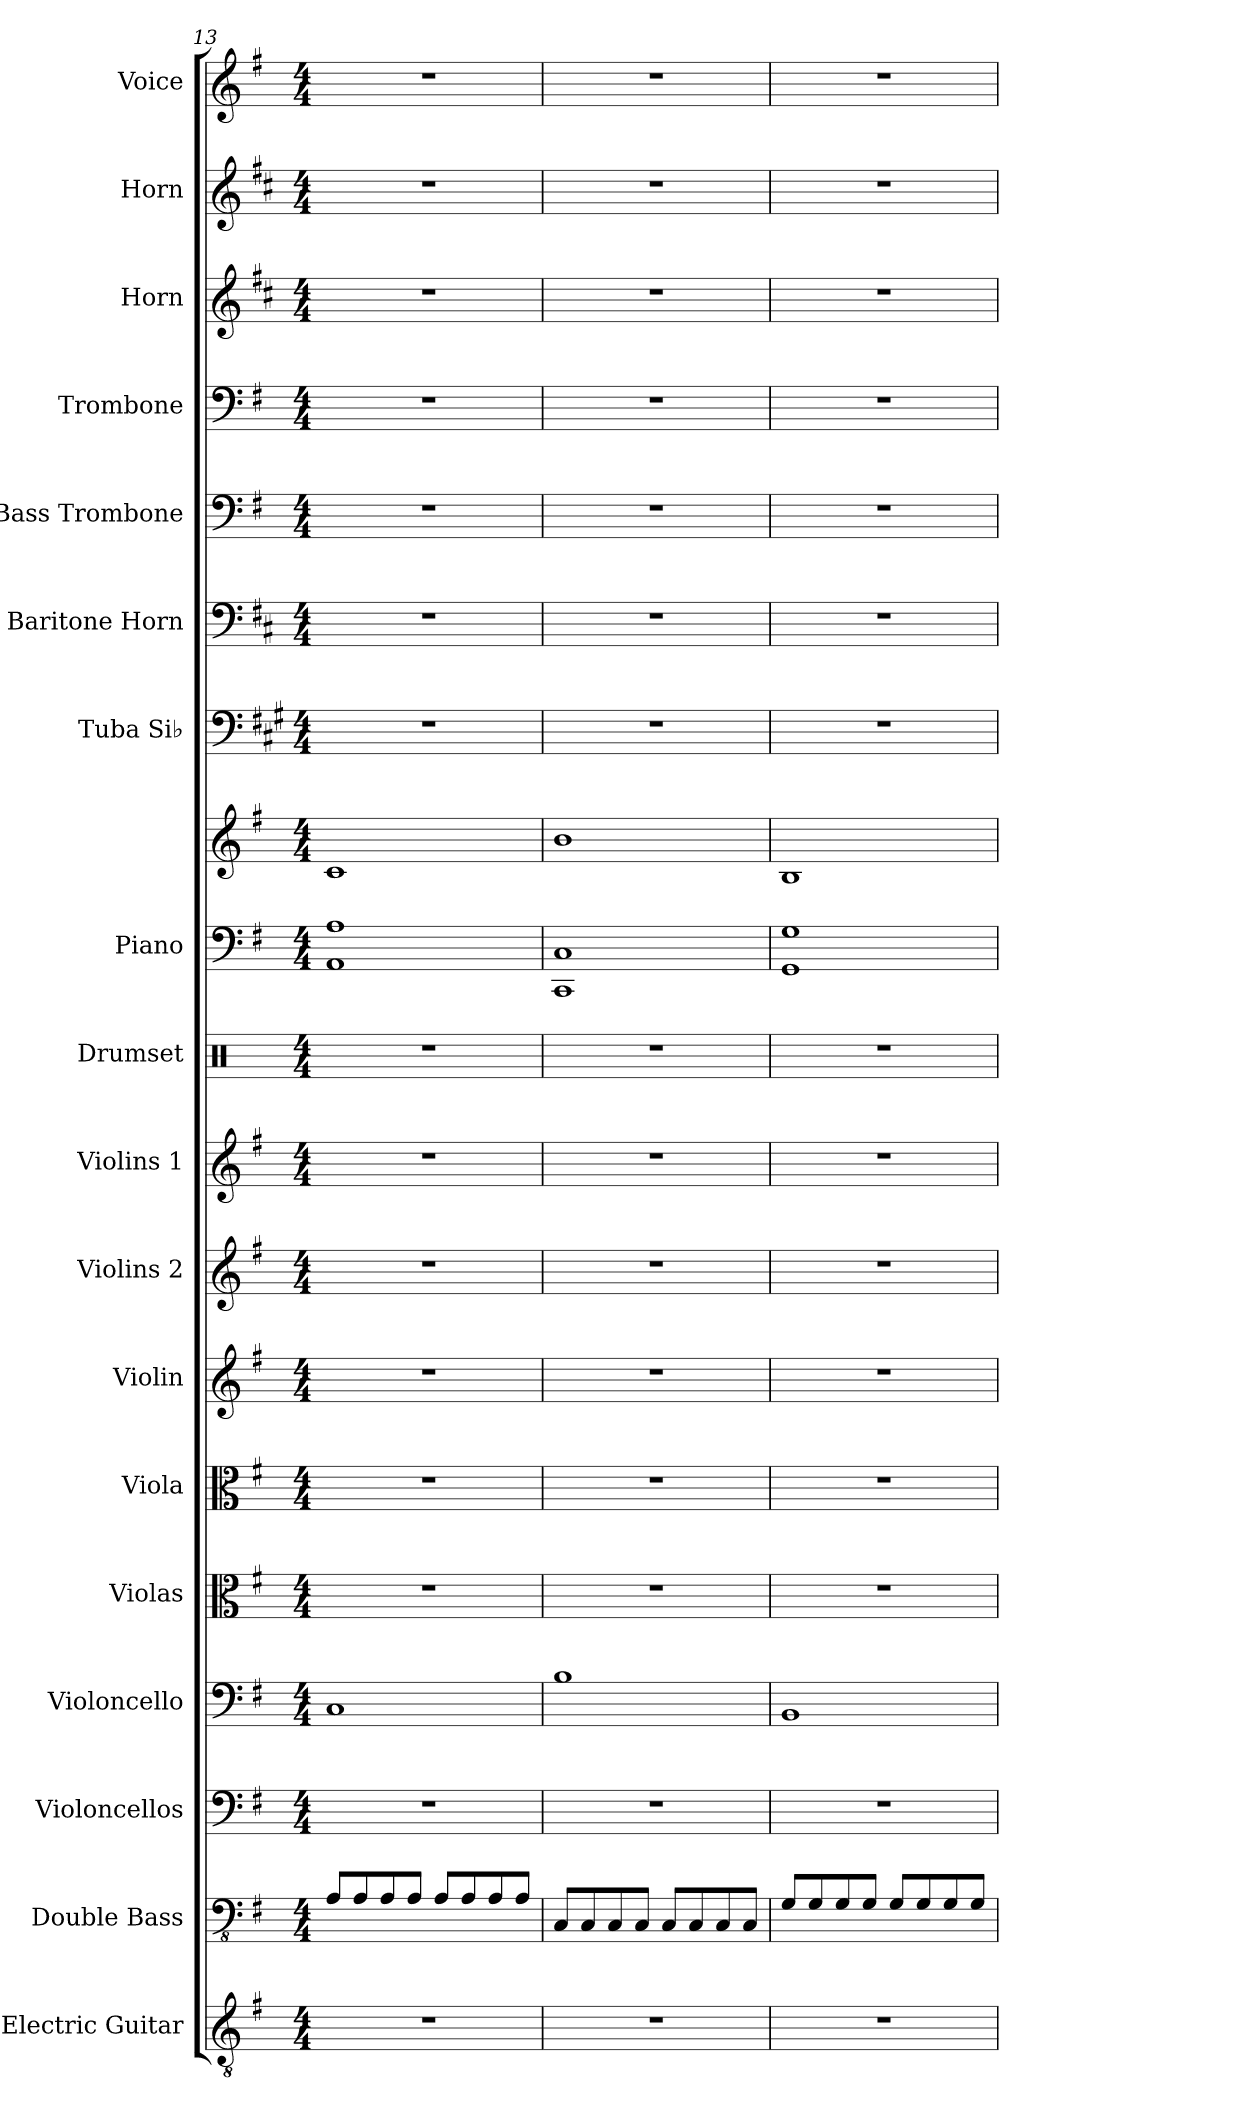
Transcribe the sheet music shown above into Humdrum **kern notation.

**kern	**kern	**kern	**kern	**kern	**kern	**kern	**kern	**kern	**kern	**kern	**kern	**kern	**kern	**kern	**kern	**kern	**kern	**kern
*part18	*part17	*part16	*part15	*part14	*part13	*part12	*part11	*part10	*part9	*part8	*part8	*part7	*part6	*part5	*part4	*part3	*part2	*part1
*staff19	*staff18	*staff17	*staff16	*staff15	*staff14	*staff13	*staff12	*staff11	*staff10	*staff9	*staff8	*staff7	*staff6	*staff5	*staff4	*staff3	*staff2	*staff1
*I"Electric Guitar	*I"Double Bass	*I"Violoncellos	*I"Violoncello	*I"Violas	*I"Viola	*I"Violin	*I"Violins 2	*I"Violins 1	*I"Drumset	*I"Piano	*	*I"Tuba  Si♭	*I"Baritone Horn	*I"Bass Trombone	*I"Trombone	*I"Horn	*I"Horn	*I"Voice
*I'El. Guit.	*	*I'Vlcs.	*I'Vlc.	*I'Vlas.	*I'Vla.	*I'Vln.	*I'Vlns. 2	*I'Vlns. 1	*I'Drs.	*I'Pno.	*	*I'Tu Si♭	*I'Bar. Hn.	*I'B. Trb.	*I'Trb.	*I'Hn.	*I'Hn.	*I'Vo.
*clefGv2	*clefFv4	*clefF4	*clefF4	*clefC3	*clefC3	*clefG2	*clefG2	*clefG2	*clefX	*clefF4	*clefG2	*clefF4	*clefF4	*clefF4	*clefF4	*clefG2	*clefG2	*clefG2
*	*ITrd7c12	*	*	*	*	*	*	*	*	*	*	*ITrd1c2	*ITrd4c7	*	*	*ITrd4c7	*ITrd4c7	*
*k[f#]	*k[f#]	*k[f#]	*k[f#]	*k[f#]	*k[f#]	*k[f#]	*k[f#]	*k[f#]	*k[]	*k[f#]	*k[f#]	*k[f#]	*k[f#]	*k[f#]	*k[f#]	*k[f#]	*k[f#]	*k[f#]
*M4/4	*M4/4	*M4/4	*M4/4	*M4/4	*M4/4	*M4/4	*M4/4	*M4/4	*M4/4	*M4/4	*M4/4	*M4/4	*M4/4	*M4/4	*M4/4	*M4/4	*M4/4	*M4/4
=13	=13	=13	=13	=13	=13	=13	=13	=13	=13	=13	=13	=13	=13	=13	=13	=13	=13	=13
1r	8AAA/L	1r	1C	1r	1r	1r	1r	1r	1r	1AA 1A	1c	1r	1r	1r	1r	1r	1r	1r
.	8AAA/	.	.	.	.	.	.	.	.	.	.	.	.	.	.	.	.	.
.	8AAA/	.	.	.	.	.	.	.	.	.	.	.	.	.	.	.	.	.
.	8AAA/J	.	.	.	.	.	.	.	.	.	.	.	.	.	.	.	.	.
.	8AAA/L	.	.	.	.	.	.	.	.	.	.	.	.	.	.	.	.	.
.	8AAA/	.	.	.	.	.	.	.	.	.	.	.	.	.	.	.	.	.
.	8AAA/	.	.	.	.	.	.	.	.	.	.	.	.	.	.	.	.	.
.	8AAA/J	.	.	.	.	.	.	.	.	.	.	.	.	.	.	.	.	.
=14	=14	=14	=14	=14	=14	=14	=14	=14	=14	=14	=14	=14	=14	=14	=14	=14	=14	=14
1r	8CCC/L	1r	1B	1r	1r	1r	1r	1r	1r	1CC 1C	1b	1r	1r	1r	1r	1r	1r	1r
.	8CCC/	.	.	.	.	.	.	.	.	.	.	.	.	.	.	.	.	.
.	8CCC/	.	.	.	.	.	.	.	.	.	.	.	.	.	.	.	.	.
.	8CCC/J	.	.	.	.	.	.	.	.	.	.	.	.	.	.	.	.	.
.	8CCC/L	.	.	.	.	.	.	.	.	.	.	.	.	.	.	.	.	.
.	8CCC/	.	.	.	.	.	.	.	.	.	.	.	.	.	.	.	.	.
.	8CCC/	.	.	.	.	.	.	.	.	.	.	.	.	.	.	.	.	.
.	8CCC/J	.	.	.	.	.	.	.	.	.	.	.	.	.	.	.	.	.
!!LO:PB:g=z
=15	=15	=15	=15	=15	=15	=15	=15	=15	=15	=15	=15	=15	=15	=15	=15	=15	=15	=15
1r	8GGG/L	1r	1BB	1r	1r	1r	1r	1r	1r	1GG 1G	1B	1r	1r	1r	1r	1r	1r	1r
.	8GGG/	.	.	.	.	.	.	.	.	.	.	.	.	.	.	.	.	.
.	8GGG/	.	.	.	.	.	.	.	.	.	.	.	.	.	.	.	.	.
.	8GGG/J	.	.	.	.	.	.	.	.	.	.	.	.	.	.	.	.	.
.	8GGG/L	.	.	.	.	.	.	.	.	.	.	.	.	.	.	.	.	.
.	8GGG/	.	.	.	.	.	.	.	.	.	.	.	.	.	.	.	.	.
.	8GGG/	.	.	.	.	.	.	.	.	.	.	.	.	.	.	.	.	.
.	8GGG/J	.	.	.	.	.	.	.	.	.	.	.	.	.	.	.	.	.
=	=	=	=	=	=	=	=	=	=	=	=	=	=	=	=	=	=	=
*-	*-	*-	*-	*-	*-	*-	*-	*-	*-	*-	*-	*-	*-	*-	*-	*-	*-	*-
